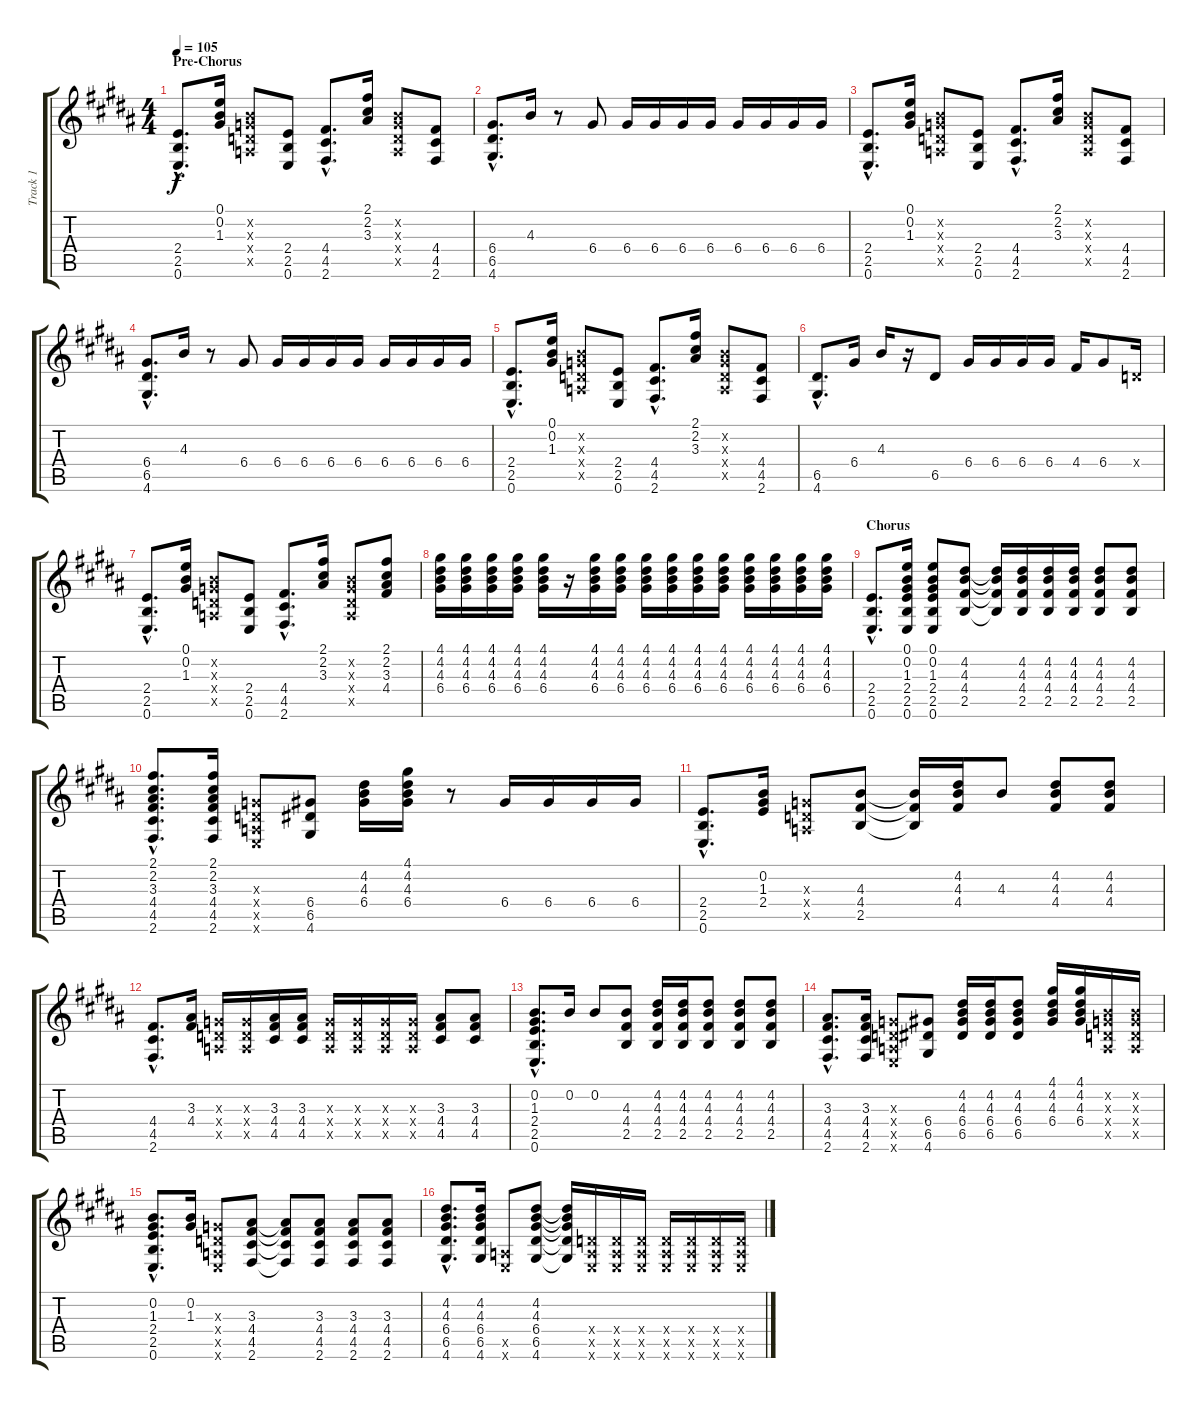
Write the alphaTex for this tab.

\track ("Track 1" "Track 1") {instrument acousticguitarsteel}
\staff {score tabs}
\tuning (E4 B3 G3 D3 A2 E2) {hide}
\ts (4 4)
\section ("" "Pre-Chorus")
\tempo 105
\clef g2
\ks b
(2.4{hac} 2.5{hac} 0.6{hac}).8{d dy f} (0.1 0.2 1.3).16 (0.2{x} 0.3{x} 0.4{x} 0.5{x}).8 (2.4 2.5 0.6).8 (4.4{hac} 4.5{hac} 2.6{hac}).8{d} (2.1 2.2 3.3).16 (0.2{x} 0.3{x} 0.4{x} 0.5{x}).8 (4.4 4.5 2.6).8 |
(6.4{hac} 6.5{hac} 4.6{hac}).8{d} 4.3.16 r.8 6.4.8 6.4.16 6.4.16 6.4.16 6.4.16 6.4.16 6.4.16 6.4.16 6.4.16 |
(2.4{hac} 2.5{hac} 0.6{hac}).8{d} (0.1 0.2 1.3).16 (0.2{x} 0.3{x} 0.4{x} 0.5{x}).8 (2.4 2.5 0.6).8 (4.4{hac} 4.5{hac} 2.6{hac}).8{d} (2.1 2.2 3.3).16 (0.2{x} 0.3{x} 0.4{x} 0.5{x}).8 (4.4 4.5 2.6).8 |
(6.4{hac} 6.5{hac} 4.6{hac}).8{d} 4.3.16 r.8 6.4.8 6.4.16 6.4.16 6.4.16 6.4.16 6.4.16 6.4.16 6.4.16 6.4.16 |
(2.4{hac} 2.5{hac} 0.6{hac}).8{d} (0.1 0.2 1.3).16 (0.2{x} 0.3{x} 0.4{x} 0.5{x}).8 (2.4 2.5 0.6).8 (4.4{hac} 4.5{hac} 2.6{hac}).8{d} (2.1 2.2 3.3).16 (0.2{x} 0.3{x} 0.4{x} 0.5{x}).8 (4.4 4.5 2.6).8 |
(6.5{hac} 4.6{hac}).8{d} 6.4.16 4.3.16 r.16 6.5.8 6.4.16 6.4.16 6.4.16 6.4.16 4.4.16 6.4.8 0.4{x}.16 |
(2.4{hac} 2.5{hac} 0.6{hac}).8{d} (0.1 0.2 1.3).16 (0.2{x} 0.3{x} 0.4{x} 0.5{x}).8 (2.4 2.5 0.6).8 (4.4{hac} 4.5{hac} 2.6{hac}).8{d} (2.1 2.2 3.3).16 (0.2{x} 0.3{x} 0.4{x} 0.5{x}).8 (2.1 2.2 3.3 4.4).8 |
(4.1 4.2 4.3 6.4).16 (4.1 4.2 4.3 6.4).16 (4.1 4.2 4.3 6.4).16 (4.1 4.2 4.3 6.4).16 (4.1 4.2 4.3 6.4).16 r.16 (4.1 4.2 4.3 6.4).16 (4.1 4.2 4.3 6.4).16 (4.1 4.2 4.3 6.4).16 (4.1 4.2 4.3 6.4).16 (4.1 4.2 4.3 6.4).16 (4.1 4.2 4.3 6.4).16 (4.1 4.2 4.3 6.4).16 (4.1 4.2 4.3 6.4).16 (4.1 4.2 4.3 6.4).16 (4.1 4.2 4.3 6.4).16 |
\section ("" "Chorus")
(2.4{hac} 2.5{hac} 0.6{hac}).8{d} (0.1 0.2 1.3 2.4 2.5 0.6).16 (0.1 0.2 1.3 2.4 2.5 0.6).8 (4.2 4.3 4.4 2.5).8 (4.2{t} 4.3{t} 4.4{t} 2.5{t}).16 (4.2 4.3 4.4 2.5).16 (4.2 4.3 4.4 2.5).16 (4.2 4.3 4.4 2.5).16 (4.2 4.3 4.4 2.5).8 (4.2 4.3 4.4 2.5).8 |
(2.1{hac} 2.2{hac} 3.3{hac} 4.4{hac} 4.5{hac} 2.6{hac}).8{d} (2.1 2.2 3.3 4.4 4.5 2.6).16 (0.3{x} 0.4{x} 0.5{x} 0.6{x}).8 (6.4 6.5 4.6).8 (4.2 4.3 6.4).16 (4.1 4.2 4.3 6.4).16 r.8 6.4.16 6.4.16 6.4.16 6.4.16 |
(2.4{hac} 2.5{hac} 0.6{hac}).8{d} (0.2 1.3 2.4).16 (0.3{x} 0.4{x} 0.5{x}).8 (4.3 4.4 2.5).8 (4.3{t} 4.4{t} 2.5{t}).16 (4.2 4.3 4.4).16 4.3.8 (4.2 4.3 4.4).8 (4.2 4.3 4.4).8 |
(4.4{hac} 4.5{hac} 2.6{hac}).8{d} (3.3 4.4).16 (0.3{x} 0.4{x} 0.5{x}).16 (0.3{x} 0.4{x} 0.5{x}).16 (3.3 4.4 4.5).16 (3.3 4.4 4.5).16 (0.3{x} 0.4{x} 0.5{x}).16 (0.3{x} 0.4{x} 0.5{x}).16 (0.3{x} 0.4{x} 0.5{x}).16 (0.3{x} 0.4{x} 0.5{x}).16 (3.3 4.4 4.5).8 (3.3 4.4 4.5).8 |
(0.2{hac} 1.3{hac} 2.4{hac} 2.5{hac} 0.6{hac}).8{d} 0.2.16 0.2.8 (4.3 4.4 2.5).8 (4.2 4.3 4.4 2.5).16 (4.2 4.3 4.4 2.5).16 (4.2 4.3 4.4 2.5).8 (4.2 4.3 4.4 2.5).8 (4.2 4.3 4.4 2.5).8 |
(3.3{hac} 4.4{hac} 4.5{hac} 2.6{hac}).8{d} (3.3 4.4 4.5 2.6).16 (0.3{x} 0.4{x} 0.5{x} 0.6{x}).8 (6.4 6.5 4.6).8 (4.2 4.3 6.4 6.5).16 (4.2 4.3 6.4 6.5).16 (4.2 4.3 6.4 6.5).8 (4.1 4.2 4.3 6.4).16 (4.1 4.2 4.3 6.4).16 (0.2{x} 0.3{x} 0.4{x} 0.5{x}).16 (0.2{x} 0.3{x} 0.4{x} 0.5{x}).16 |
(0.2{hac} 1.3{hac} 2.4{hac} 2.5{hac} 0.6{hac}).8{d} (0.2 1.3).16 (0.3{x} 0.4{x} 0.5{x} 0.6{x}).8 (3.3 4.4 4.5 2.6).8 (3.3{t} 4.4{t} 4.5{t} 2.6{t}).8 (3.3 4.4 4.5 2.6).8 (3.3 4.4 4.5 2.6).8 (3.3 4.4 4.5 2.6).8 |
(4.2{hac} 4.3{hac} 6.4{hac} 6.5{hac} 4.6{hac}).8{d} (4.2 4.3 6.4 6.5 4.6).16 (0.5{x} 0.6{x}).8 (4.2 4.3 6.4 6.5 4.6).8 (4.2{t} 4.3{t} 6.4{t} 6.5{t} 4.6{t}).16 (0.4{x} 0.5{x} 0.6{x}).16 (0.4{x} 0.5{x} 0.6{x}).16 (0.4{x} 0.5{x} 0.6{x}).16 (0.4{x} 0.5{x} 0.6{x}).16 (0.4{x} 0.5{x} 0.6{x}).16 (0.4{x} 0.5{x} 0.6{x}).16 (0.4{x} 0.5{x} 0.6{x}).16
